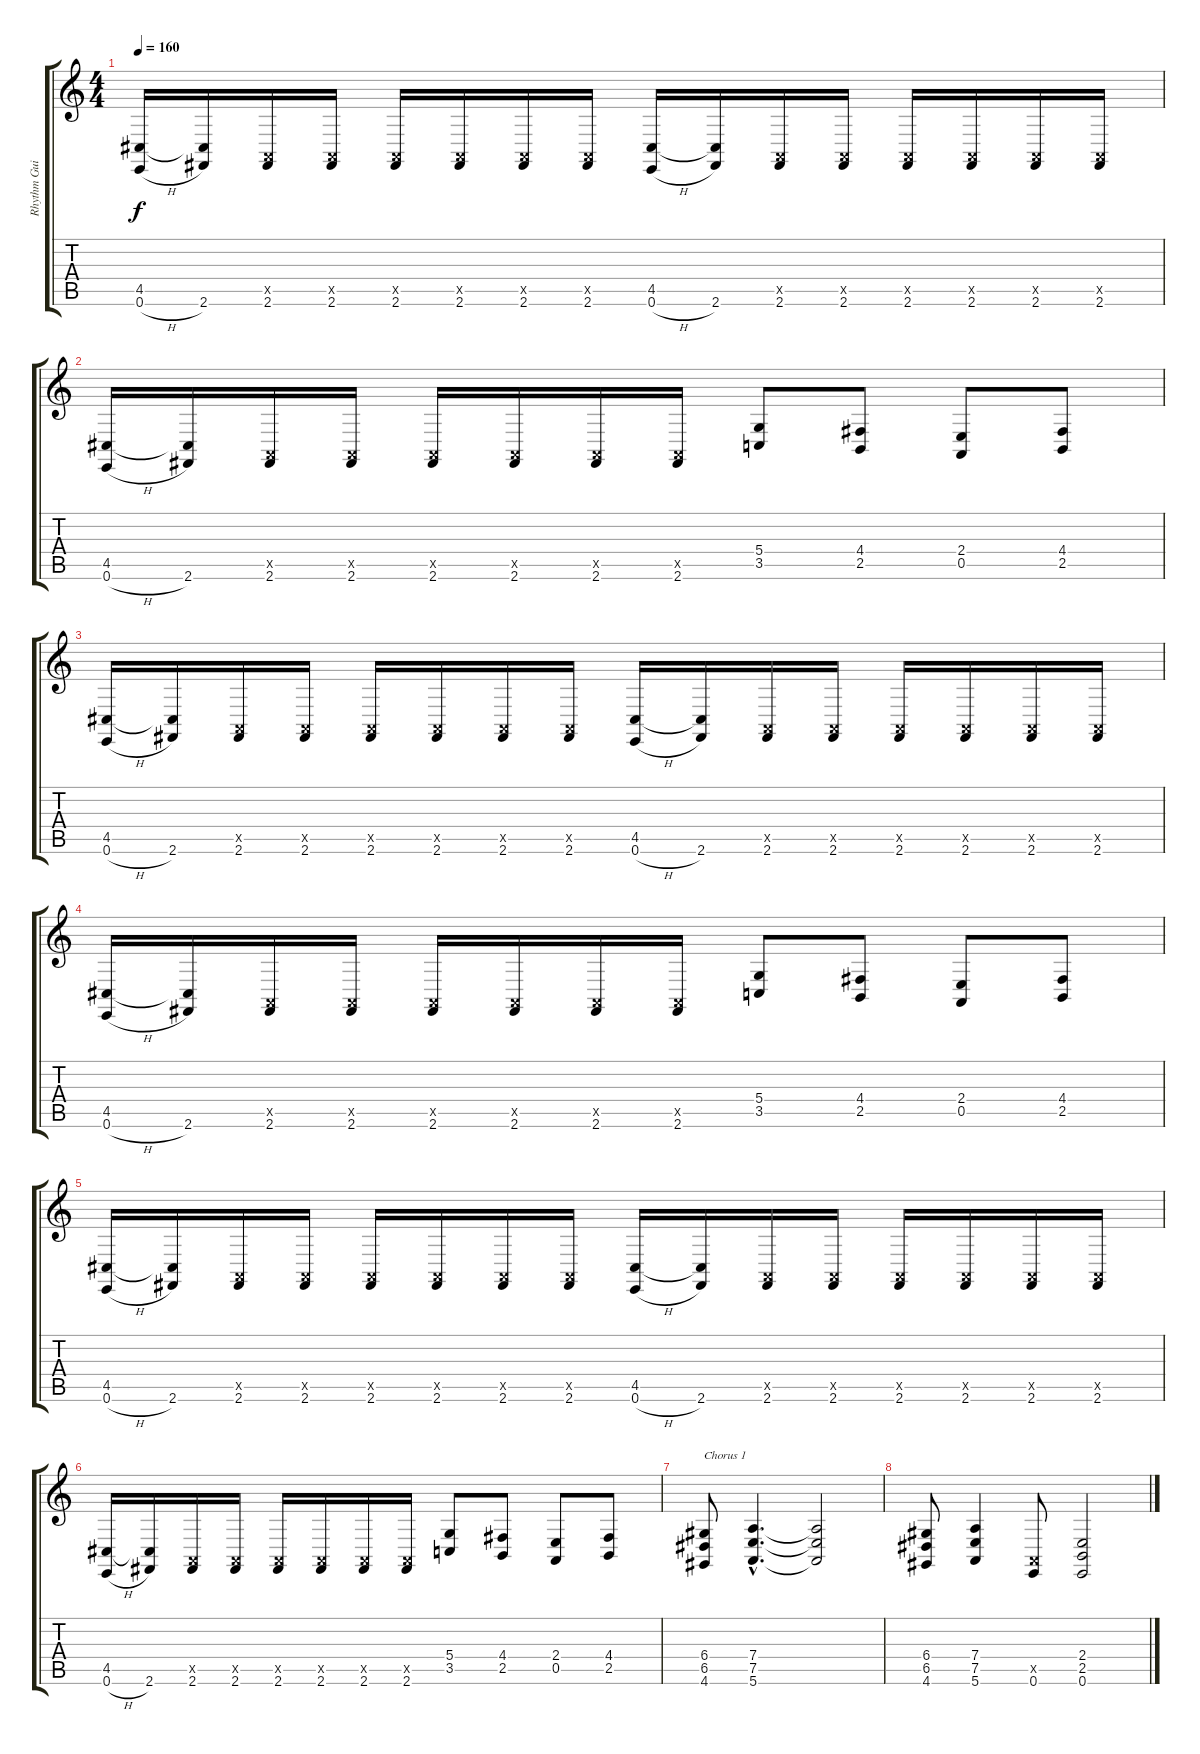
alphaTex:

\track ("Rhythm Guitar 2" "Rhythm Gui") {instrument lead1square}
\staff {score tabs}
\tuning (E4 B3 G3 D3 A2 E2) {hide}
\ts (4 4)
\tempo 160
\clef g2
\ks c
(4.5 0.6{h}).16{dy f} (4.5{t} 2.6).16 (0.5{x} 2.6).16 (0.5{x} 2.6).16 (0.5{x} 2.6).16 (0.5{x} 2.6).16 (0.5{x} 2.6).16 (0.5{x} 2.6).16 (4.5 0.6{h}).16 (4.5{t} 2.6).16 (0.5{x} 2.6).16 (0.5{x} 2.6).16 (0.5{x} 2.6).16 (0.5{x} 2.6).16 (0.5{x} 2.6).16 (0.5{x} 2.6).16 |
(4.5 0.6{h}).16 (4.5{t} 2.6).16 (0.5{x} 2.6).16 (0.5{x} 2.6).16 (0.5{x} 2.6).16 (0.5{x} 2.6).16 (0.5{x} 2.6).16 (0.5{x} 2.6).16 (5.4 3.5).8 (4.4 2.5).8 (2.4 0.5).8 (4.4 2.5).8 |
(4.5 0.6{h}).16 (4.5{t} 2.6).16 (0.5{x} 2.6).16 (0.5{x} 2.6).16 (0.5{x} 2.6).16 (0.5{x} 2.6).16 (0.5{x} 2.6).16 (0.5{x} 2.6).16 (4.5 0.6{h}).16 (4.5{t} 2.6).16 (0.5{x} 2.6).16 (0.5{x} 2.6).16 (0.5{x} 2.6).16 (0.5{x} 2.6).16 (0.5{x} 2.6).16 (0.5{x} 2.6).16 |
(4.5 0.6{h}).16 (4.5{t} 2.6).16 (0.5{x} 2.6).16 (0.5{x} 2.6).16 (0.5{x} 2.6).16 (0.5{x} 2.6).16 (0.5{x} 2.6).16 (0.5{x} 2.6).16 (5.4 3.5).8 (4.4 2.5).8 (2.4 0.5).8 (4.4 2.5).8 |
(4.5 0.6{h}).16 (4.5{t} 2.6).16 (0.5{x} 2.6).16 (0.5{x} 2.6).16 (0.5{x} 2.6).16 (0.5{x} 2.6).16 (0.5{x} 2.6).16 (0.5{x} 2.6).16 (4.5 0.6{h}).16 (4.5{t} 2.6).16 (0.5{x} 2.6).16 (0.5{x} 2.6).16 (0.5{x} 2.6).16 (0.5{x} 2.6).16 (0.5{x} 2.6).16 (0.5{x} 2.6).16 |
(4.5 0.6{h}).16 (4.5{t} 2.6).16 (0.5{x} 2.6).16 (0.5{x} 2.6).16 (0.5{x} 2.6).16 (0.5{x} 2.6).16 (0.5{x} 2.6).16 (0.5{x} 2.6).16 (5.4 3.5).8 (4.4 2.5).8 (2.4 0.5).8 (4.4 2.5).8 |
(6.4 6.5 4.6).8{txt "Chorus 1"} (7.4{hac} 7.5{hac} 5.6{hac}).4{d} (7.4{t} 7.5{t} 5.6{t}).2 |
(6.4 6.5 4.6).8 (7.4 7.5 5.6).4 (0.5{x} 0.6).8 (2.4 2.5 0.6).2
